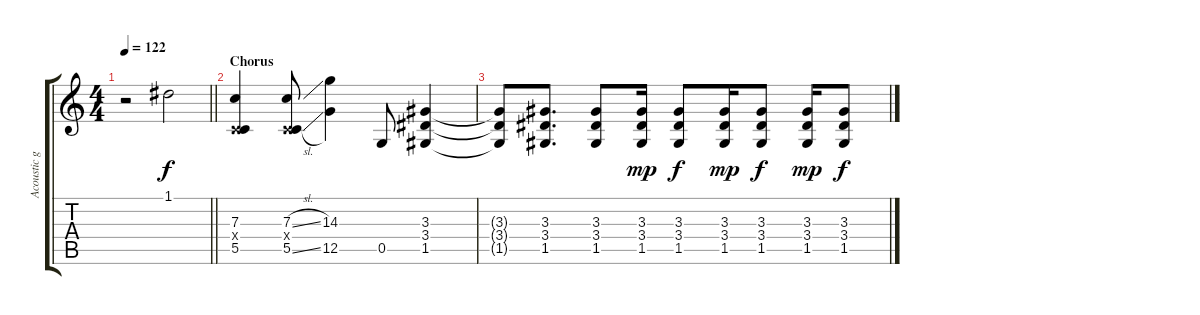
\track ("Acoustic guitar 01" "Acoustic g") {instrument acousticguitarsteel}
\staff {score tabs}
\tuning (D4 A3 F3 C3 G2 C2) {hide}
\ts (4 4)
\tempo 122
\clef g2
\barLineRight lightlight
\ks c
r.2{dy f} 1.1.2 |
\section ("" "Chorus")
(7.3 0.4{x} 5.5).4{volume 8} (7.3{sl} 0.4{x} 5.5{sl}).8 (14.3 12.5).4 0.5.8 (3.3 3.4 1.5).4 |
(3.3{t} 3.4{t} 1.5{t}).8 (3.3 3.4 1.5).8{d} (3.3 3.4 1.5).8 (3.3 3.4 1.5).16{dy mp} (3.3 3.4 1.5).8{dy f} (3.3 3.4 1.5).16{dy mp} (3.3 3.4 1.5).8{dy f} (3.3 3.4 1.5).16{dy mp} (3.3 3.4 1.5).8{dy f}
